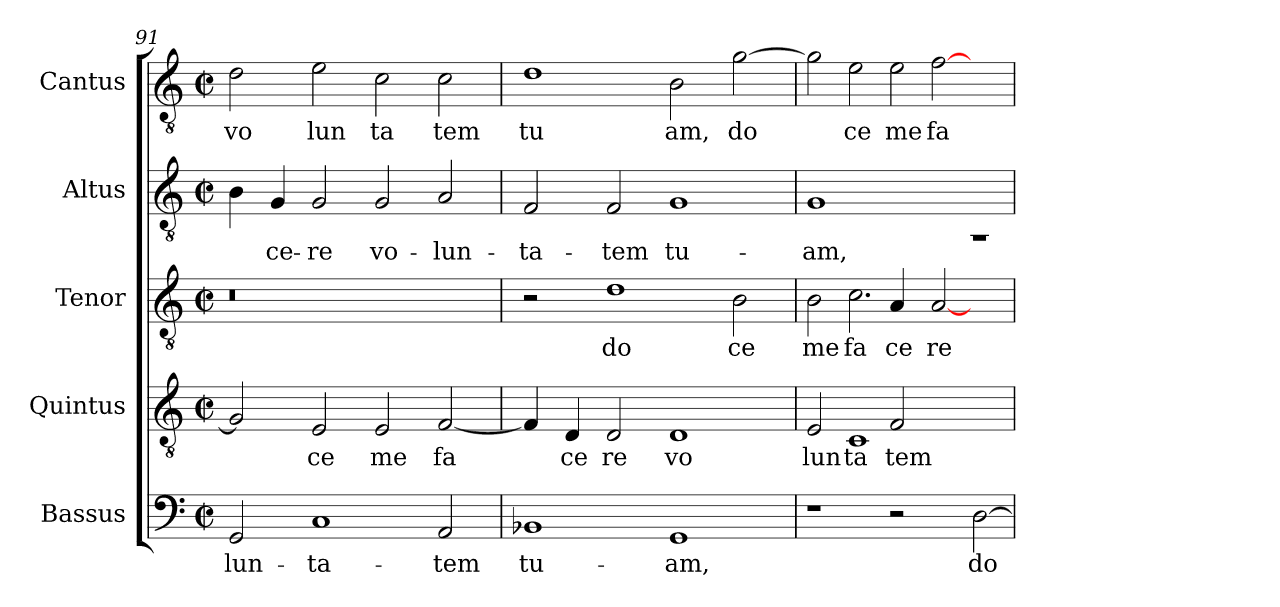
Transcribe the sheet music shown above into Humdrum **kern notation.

**kern	**text	**kern	**text	**kern	**text	**kern	**text	**kern	**text
*part5	*part5	*part4	*part4	*part3	*part3	*part2	*part2	*part1	*part1
*staff5	*staff5	*staff4	*staff4	*staff3	*staff3	*staff2	*staff2	*staff1	*staff1
*I"Bassus	*	*I"Quintus	*	*I"Tenor	*	*I"Altus	*	*I"Cantus	*
*clefF4	*	*clefGv2	*	*clefGv2	*	*clefGv2	*	*clefGv2	*
*M2/2	*	*M2/2	*	*M2/2	*	*M2/2	*	*M2/2	*
*met(c|)	*	*met(c|)	*	*met(c|)	*	*met(c|)	*	*met(c|)	*
=91	=91	=91	=91	=91	=91	=91	=91	=91	=91
!	!LO:LY:b:cj	!	!	!	!	!	!	!	!LO:LY:b:cj
2GG/	-lun-	2G/]	.	0r	.	4B\	.	2d\	vo
!	!	!	!	!	!	!	!LO:LY:b:cj	!	!
.	.	.	.	.	.	4G/	-ce-	.	.
!	!LO:LY:b:cj	!	!LO:LY:b:cj	!	!	!	!LO:LY:b:cj	!	!LO:LY:b:cj
1C	-ta-	2E/	ce	.	.	2G/	-re	2e\	lun
!	!	!	!LO:LY:b:cj	!	!	!	!LO:LY:b:cj	!	!LO:LY:b:cj
.	.	2E/	me	.	.	2G/	vo-	2c\	ta
!	!LO:LY:b:cj	!	!LO:LY:b:cj	!	!	!	!LO:LY:b:cj	!	!LO:LY:b:cj
2AA/	-tem	[<2F/	fa	.	.	2A/	-lun-	2c\	tem
=92	=92	=92	=92	=92	=92	=92	=92	=92	=92
!	!LO:LY:b:cj	!	!	!	!	!	!LO:LY:b:cj	!	!LO:LY:b:cj
1BB-X	tu-	4F/]	.	2r	.	2F/	-ta-	1d	tu
!	!	!	!LO:LY:b:cj	!	!	!	!	!	!
.	.	4D/	ce	.	.	.	.	.	.
!	!	!	!LO:LY:b:cj	!	!LO:LY:b:cj	!	!LO:LY:b:cj	!	!
.	.	2D/	re	1d	do	2F/	-tem	.	.
!	!LO:LY:b:cj	!	!LO:LY:b:cj	!	!	!	!LO:LY:b:cj	!	!LO:LY:b:cj
1GG	-am,	1D	vo	.	.	1G	tu-	2B\	am,
!	!	!	!	!	!LO:LY:b:cj	!	!	!	!LO:LY:b:cj
.	.	.	.	2B\	ce	.	.	[>2g\	do
=93	=93	=93	=93	=93	=93	=93	=93	=93	=93
!LO:N:vis=1	!	!LO:N:vis=2	!LO:LY:b:cj	!LO:N:vis=2	!LO:LY:b:cj	!	!LO:LY:b:cj	!LO:N:vis=2	!
2r	.	4E/	lun	4B\	me	1G	-am,	4g\]	.
!	!	!LO:N:vis=1	!LO:LY:b:cj	!LO:N:vis=2.	!LO:LY:b:cj	!	!	!LO:N:vis=2	!LO:LY:b:cj
.	.	4C	ta	4c\	fa	.	.	4e\	ce
!	!	!LO:N:vis=2	!LO:LY:b:cj	!	!LO:LY:b:cj	!	!	!LO:N:vis=2	!LO:LY:b:cj
2r	.	4F/	tem	4A/	ce	.	.	4e\	me
!	!	!	!	!LO:N:vis=2	!LO:LY:b:cj	!	!	!LO:N:vis=2	!LO:LY:b:cj
.	.	2ryy	.	[<4A/	re	.	.	[>4f\	fa
!LO:N:vis=2	!LO:LY:b:cj	!	!	!	!	!LO:N:vis=1	!	!	!
[>4D\	do-	.	.	4ryy	.	4rAA	.	4ryy	.
=	=	=	=	=	=	=	=	=	=
*-	*-	*-	*-	*-	*-	*-	*-	*-	*-
